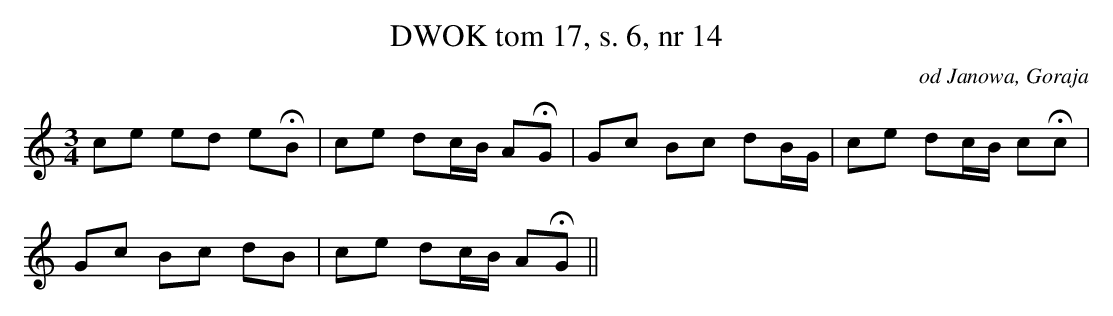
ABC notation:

X:1
T:DWOK tom 17, s. 6, nr 14
O:od Janowa, Goraja
L:1/16
M:3/4
K:C
c2e2 e2d2 e2HB2|c2e2 d2cB A2HG2|G2c2 B2c2 d2BG|c2e2 d2cB c2Hc2|
G2c2 B2c2 d2B2|c2e2 d2cB A2HG2||
